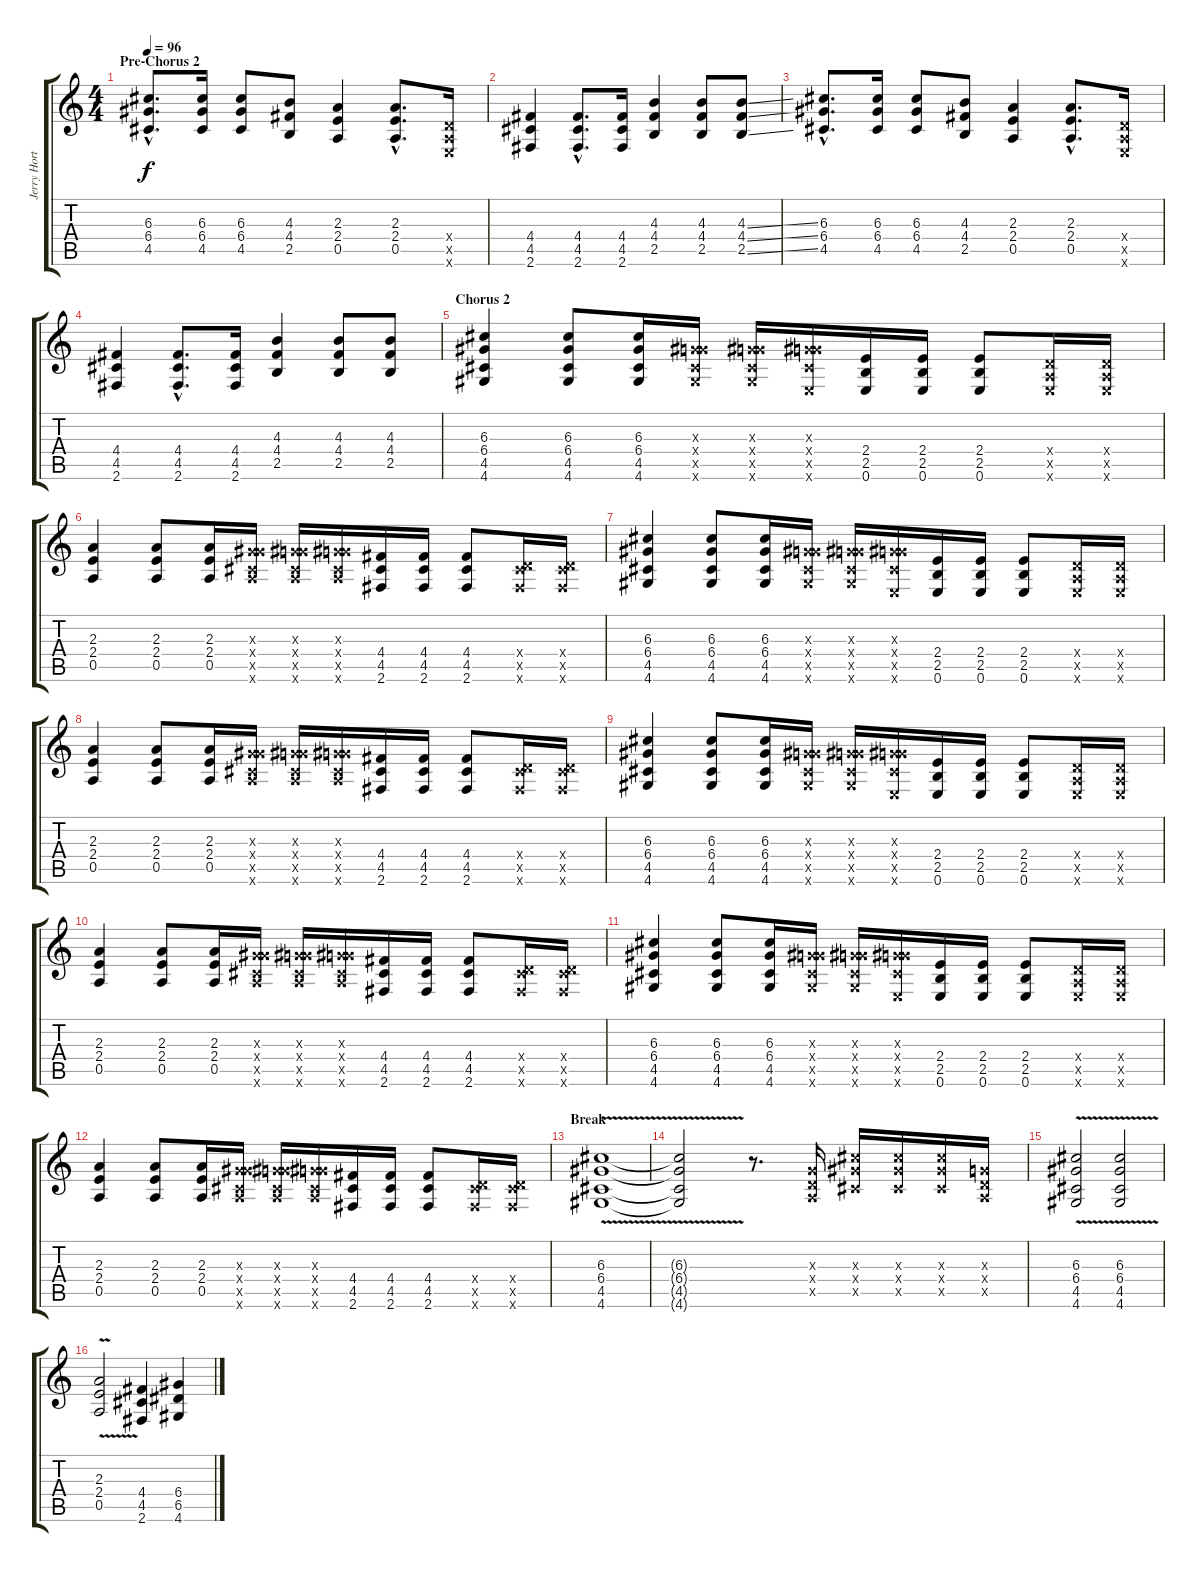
\track ("Jerry Horton - Guitar" "Jerry Hort") {instrument overdrivenguitar}
\staff {score tabs}
\tuning (E4 B3 G3 D3 A2 E2) {hide}
\ts (4 4)
\section ("" "Pre-Chorus 2")
\tempo 96
\clef g2
\ks c
(6.3{hac} 6.4{hac} 4.5{hac}).8{d dy f} (6.3 6.4 4.5).16 (6.3 6.4 4.5).8 (4.3 4.4 2.5).8 (2.3 2.4 0.5).4 (2.3{hac} 2.4{hac} 0.5{hac}).8{d} (0.4{x} 0.5{x} 0.6{x}).16 |
(4.4 4.5 2.6).4 (4.4{hac} 4.5{hac} 2.6{hac}).8{d} (4.4 4.5 2.6).16 (4.3 4.4 2.5).4 (4.3 4.4 2.5).8 (4.3{ss} 4.4{ss} 2.5{ss}).8 |
(6.3{hac} 6.4{hac} 4.5{hac}).8{d} (6.3 6.4 4.5).16 (6.3 6.4 4.5).8 (4.3 4.4 2.5).8 (2.3 2.4 0.5).4 (2.3{hac} 2.4{hac} 0.5{hac}).8{d} (0.4{x} 0.5{x} 0.6{x}).16 |
(4.4 4.5 2.6).4 (4.4{hac} 4.5{hac} 2.6{hac}).8{d} (4.4 4.5 2.6).16 (4.3 4.4 2.5).4 (4.3 4.4 2.5).8 (4.3 4.4 2.5).8 |
\section ("" "Chorus 2")
(6.3 6.4 4.5 4.6).4 (6.3 6.4 4.5 4.6).8 (6.3 6.4 4.5 4.6).16 (0.3{x} 6.4{x} 4.5{x} 4.6{x}).16 (0.3{x} 6.4{x} 4.5{x} 4.6{x}).16 (0.3{x} 6.4{x} 4.5{x} 0.6{x}).16 (2.4 2.5 0.6).16 (2.4 2.5 0.6).16 (2.4 2.5 0.6).8 (0.4{x} 0.5{x} 0.6{x}).16 (0.4{x} 0.5{x} 0.6{x}).16 |
(2.3 2.4 0.5).4 (2.3 2.4 0.5).8 (2.3 2.4 0.5).16 (0.3{x} 6.4{x} 4.5{x} 5.6{x}).16 (0.3{x} 6.4{x} 4.5{x} 5.6{x}).16 (0.3{x} 6.4{x} 4.5{x} 5.6{x}).16 (4.4 4.5 2.6).16 (4.4 4.5 2.6).16 (4.4 4.5 2.6).8 (0.4{x} 4.5{x} 2.6{x}).16 (0.4{x} 4.5{x} 2.6{x}).16 |
(6.3 6.4 4.5 4.6).4 (6.3 6.4 4.5 4.6).8 (6.3 6.4 4.5 4.6).16 (0.3{x} 6.4{x} 4.5{x} 4.6{x}).16 (0.3{x} 6.4{x} 4.5{x} 4.6{x}).16 (0.3{x} 6.4{x} 4.5{x} 0.6{x}).16 (2.4 2.5 0.6).16 (2.4 2.5 0.6).16 (2.4 2.5 0.6).8 (0.4{x} 0.5{x} 0.6{x}).16 (0.4{x} 0.5{x} 0.6{x}).16 |
(2.3 2.4 0.5).4 (2.3 2.4 0.5).8 (2.3 2.4 0.5).16 (0.3{x} 6.4{x} 4.5{x} 5.6{x}).16 (0.3{x} 6.4{x} 4.5{x} 5.6{x}).16 (0.3{x} 6.4{x} 4.5{x} 5.6{x}).16 (4.4 4.5 2.6).16 (4.4 4.5 2.6).16 (4.4 4.5 2.6).8 (0.4{x} 4.5{x} 2.6{x}).16 (0.4{x} 4.5{x} 2.6{x}).16 |
(6.3 6.4 4.5 4.6).4 (6.3 6.4 4.5 4.6).8 (6.3 6.4 4.5 4.6).16 (0.3{x} 6.4{x} 4.5{x} 4.6{x}).16 (0.3{x} 6.4{x} 4.5{x} 4.6{x}).16 (0.3{x} 6.4{x} 4.5{x} 0.6{x}).16 (2.4 2.5 0.6).16 (2.4 2.5 0.6).16 (2.4 2.5 0.6).8 (0.4{x} 0.5{x} 0.6{x}).16 (0.4{x} 0.5{x} 0.6{x}).16 |
(2.3 2.4 0.5).4 (2.3 2.4 0.5).8 (2.3 2.4 0.5).16 (0.3{x} 6.4{x} 4.5{x} 5.6{x}).16 (0.3{x} 6.4{x} 4.5{x} 5.6{x}).16 (0.3{x} 6.4{x} 4.5{x} 5.6{x}).16 (4.4 4.5 2.6).16 (4.4 4.5 2.6).16 (4.4 4.5 2.6).8 (0.4{x} 4.5{x} 2.6{x}).16 (0.4{x} 4.5{x} 2.6{x}).16 |
(6.3 6.4 4.5 4.6).4 (6.3 6.4 4.5 4.6).8 (6.3 6.4 4.5 4.6).16 (0.3{x} 6.4{x} 4.5{x} 4.6{x}).16 (0.3{x} 6.4{x} 4.5{x} 4.6{x}).16 (0.3{x} 6.4{x} 4.5{x} 0.6{x}).16 (2.4 2.5 0.6).16 (2.4 2.5 0.6).16 (2.4 2.5 0.6).8 (0.4{x} 0.5{x} 0.6{x}).16 (0.4{x} 0.5{x} 0.6{x}).16 |
(2.3 2.4 0.5).4 (2.3 2.4 0.5).8 (2.3 2.4 0.5).16 (0.3{x} 6.4{x} 4.5{x} 5.6{x}).16 (0.3{x} 6.4{x} 4.5{x} 5.6{x}).16 (0.3{x} 6.4{x} 4.5{x} 5.6{x}).16 (4.4 4.5 2.6).16 (4.4 4.5 2.6).16 (4.4 4.5 2.6).8 (0.4{x} 4.5{x} 2.6{x}).16 (0.4{x} 4.5{x} 2.6{x}).16 |
\section ("" "Break")
(6.3{v} 6.4{v} 4.5{v} 4.6{v}).1 |
(6.3{t} 6.4{t} 4.5{t} 4.6{t}).2 r.8{d} (0.3{x} 0.4{x} 0.5{x}).16 (6.3{x} 6.4{x} 4.5{x}).16 (6.3{x} 6.4{x} 4.5{x}).16 (6.3{x} 6.4{x} 4.5{x}).16 (0.3{x} 0.4{x} 0.5{x}).16 |
(6.3{v} 6.4{v} 4.5{v} 4.6{v}).2 (6.3{v} 6.4{v} 4.5{v} 4.6{v}).2 |
(2.3{v} 2.4{v} 0.5{v}).2 (4.4 4.5 2.6).4 (6.4 6.5 4.6).4
